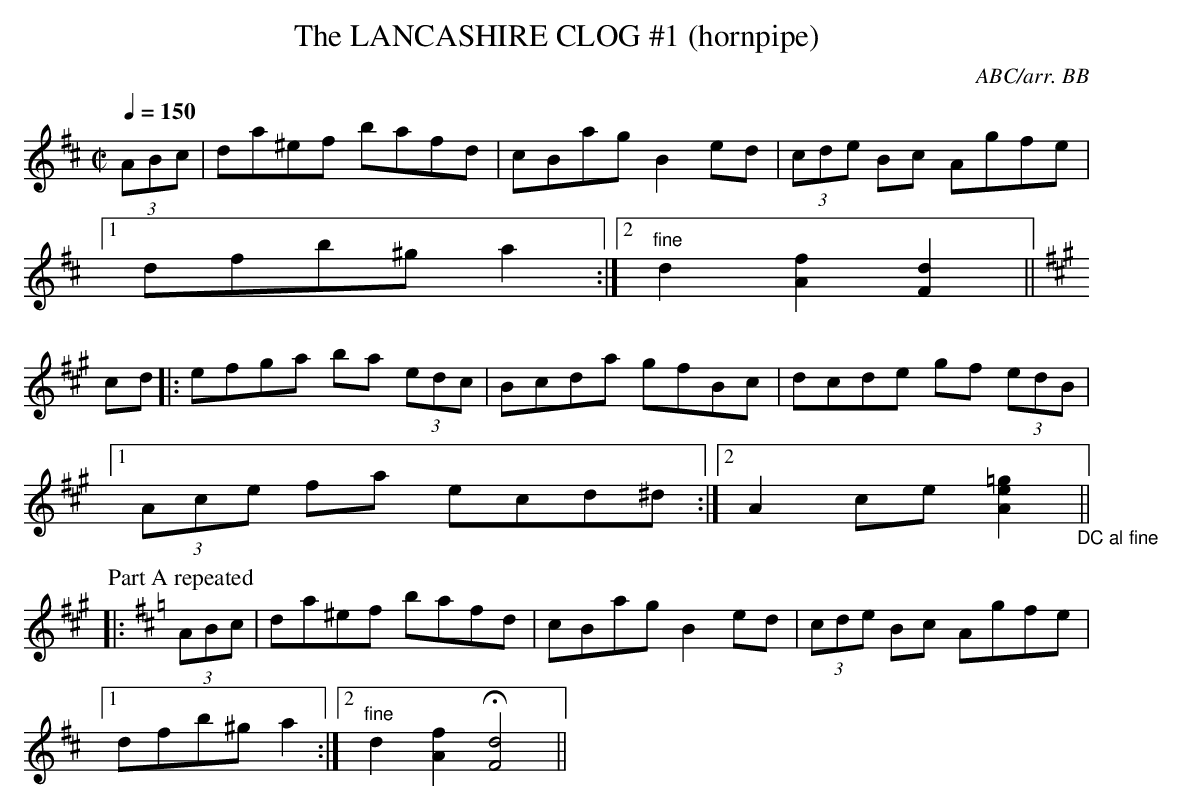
X:1
T:LANCASHIRE CLOG #1 (hornpipe), The
C:ABC/arr. BB
Y:"original"
Q:1/4=150
M:C|
L:1/8 % with snap
K:D
(3ABc|da^ef bafd|cBag B2ed|(3cde Bc Agfe |
[1 dfb^g a2 :|2 "fine"d2 [f2A2] [d2F2] ||
K:A
cd|: efga ba (3edc|Bcda gfBc|dcde gf (3edB |
[1 (3Ace fa ecd^d :|2 A2ce [=g2e2A2]"_DC al fine"  ||
P:Part A repeated
K:D
|:(3ABc|da^ef bafd|cBag B2ed|(3cde Bc Agfe |
[1 dfb^g a2 :|2 "fine"d2 [f2A2] H[d4F4] ||
